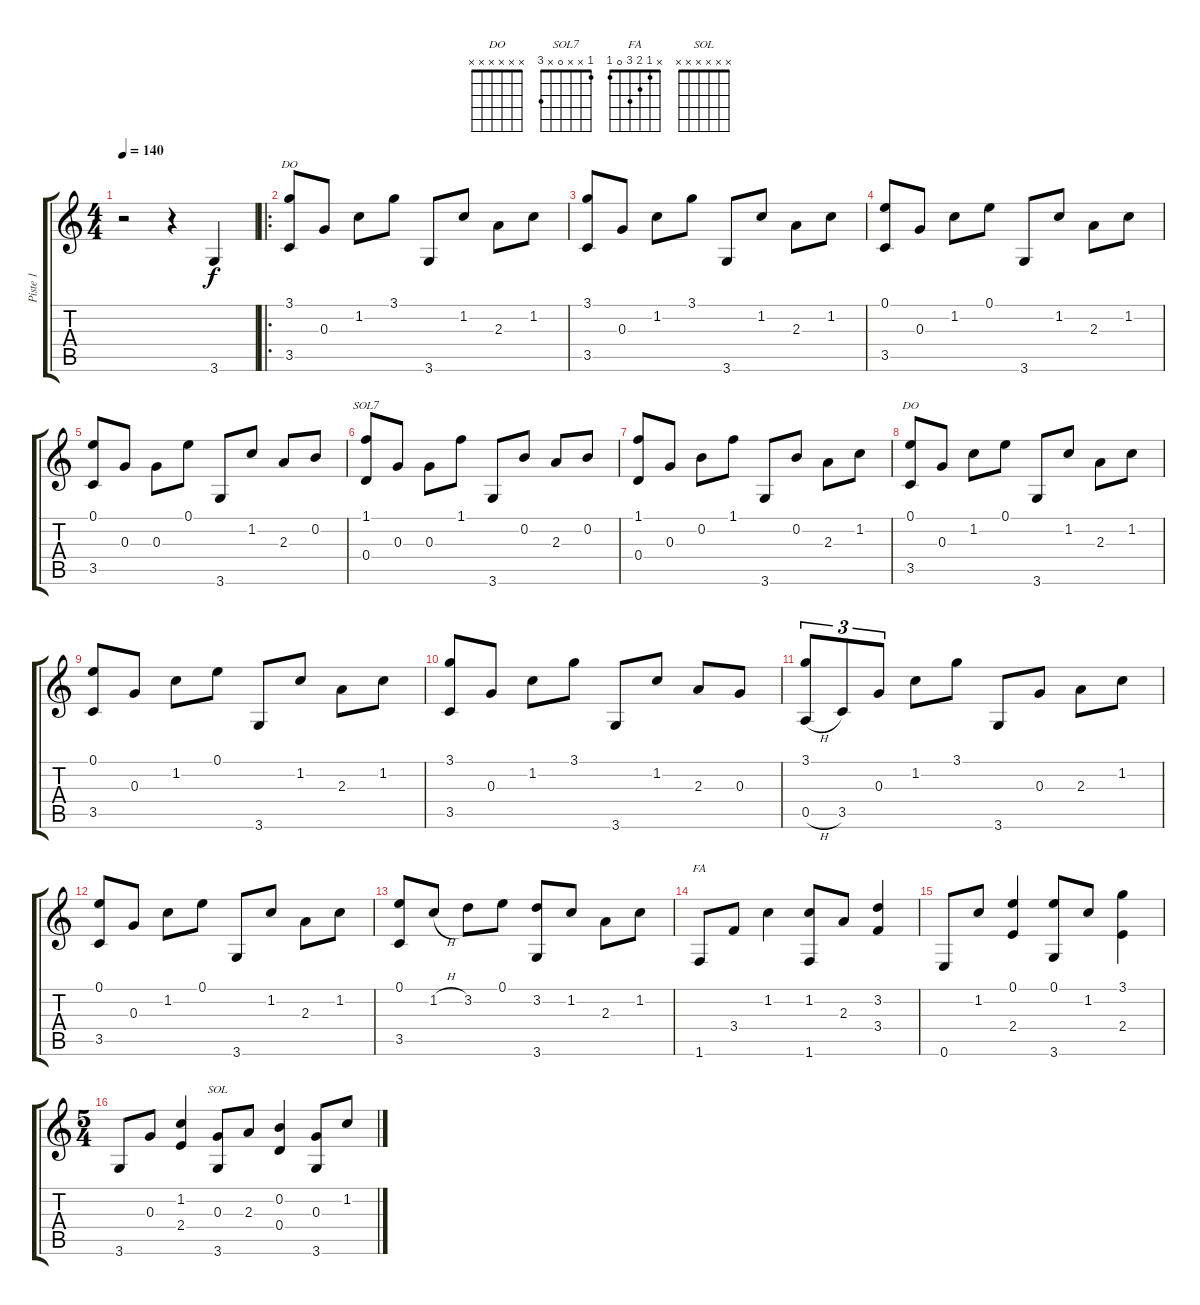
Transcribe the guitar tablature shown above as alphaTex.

\track ("Piste 1" "Piste 1") {instrument acousticguitarnylon}
\staff {score tabs}
\tuning (E4 B3 G3 D3 A2 E2) {hide}
\chord ("DO" 3 1 x x 3 x)
\chord ("SOL7" 1 x x 0 x 3)
\chord ("DO" x x x x x x) {firstfret 0}
\chord ("FA" x 1 2 3 0 1)
\chord ("SOL" x x x x x x) {firstfret 0}
\ts (4 4)
\tempo 140
\clef g2
\ks c
r.2{dy f instrument acousticguitarnylon} r.4 3.6.4 |
\ro
(3.1 3.5).8{ch "DO"} 0.3.8 1.2.8 3.1.8 3.6.8 1.2.8 2.3.8 1.2.8 |
(3.1 3.5).8 0.3.8 1.2.8 3.1.8 3.6.8 1.2.8 2.3.8 1.2.8 |
(0.1 3.5).8 0.3.8 1.2.8 0.1.8 3.6.8 1.2.8 2.3.8 1.2.8 |
(0.1 3.5).8 0.3.8 0.3.8 0.1.8 3.6.8 1.2.8 2.3.8 0.2.8 |
(1.1 0.4).8{ch "SOL7"} 0.3.8 0.3.8 1.1.8 3.6.8 0.2.8 2.3.8 0.2.8 |
(1.1 0.4).8 0.3.8 0.2.8 1.1.8 3.6.8 0.2.8 2.3.8 1.2.8 |
(0.1 3.5).8{ch "DO"} 0.3.8 1.2.8 0.1.8 3.6.8 1.2.8 2.3.8 1.2.8 |
(0.1 3.5).8 0.3.8 1.2.8 0.1.8 3.6.8 1.2.8 2.3.8 1.2.8 |
(3.1 3.5).8 0.3.8 1.2.8 3.1.8 3.6.8 1.2.8 2.3.8 0.3.8 |
(3.1 0.5{h}).8{tu (3 2)} 3.5.8{tu (3 2)} 0.3.8{tu (3 2)} 1.2.8 3.1.8 3.6.8 0.3.8 2.3.8 1.2.8 |
(0.1 3.5).8 0.3.8 1.2.8 0.1.8 3.6.8 1.2.8 2.3.8 1.2.8 |
(0.1 3.5).8 1.2{h}.8 3.2.8 0.1.8 (3.2 3.6).8 1.2.8 2.3.8 1.2.8 |
1.6.8{ch "FA"} 3.4.8 1.2.4 (1.2 1.6).8 2.3.8 (3.2 3.4).4 |
0.6.8 1.2.8 (0.1 2.4).4 (0.1 3.6).8 1.2.8 (3.1 2.4).4 |
\ts (5 4)
3.6.8 0.3.8 (1.2 2.4).4 (0.3 3.6).8{ch "SOL"} 2.3.8 (0.2 0.4).4 (0.3 3.6).8 1.2.8
